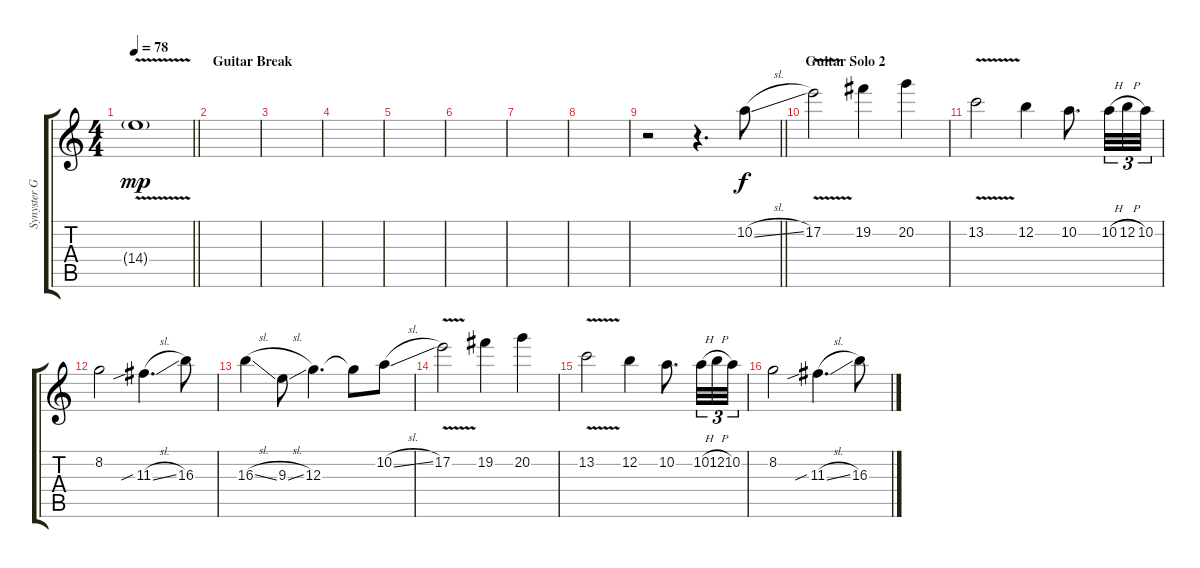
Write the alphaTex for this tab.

\track ("Synyster Gates Dis." "Synyster G") {instrument distortionguitar}
\staff {score tabs}
\tuning (E4 B3 G3 D3 A2 D2) {hide}
\ts (4 4)
\tempo 78
\clef g2
\barLineRight lightlight
\ks c
14.4{v g}.1{dy mp} |
\section ("" "Guitar Break")
|
|
|
|
|
|
|
\barLineRight lightlight
r.2{volume 16 instrument distortionguitar} r.4{d} 10.2{sl}.8{dy f} |
\section ("" "Guitar Solo 2")
17.2{v}.2 19.2.4 20.2.4 |
13.2{v}.2 12.2.4 10.2.8{d} 10.2{h}.32{tu (3 2)} 12.2{h}.32{tu (3 2)} 10.2.32{tu (3 2)} |
8.2.2 11.3{sib sl}.4{d} 16.3.8 |
16.3{sl}.4 9.3{sl}.8 12.3.4{d} 12.3{t}.8 10.2{sl}.8 |
17.2{v}.2 19.2.4 20.2.4 |
13.2{v}.2 12.2.4 10.2.8{d} 10.2{h}.32{tu (3 2)} 12.2{h}.32{tu (3 2)} 10.2.32{tu (3 2)} |
8.2.2 11.3{sib sl}.4{d} 16.3.8
